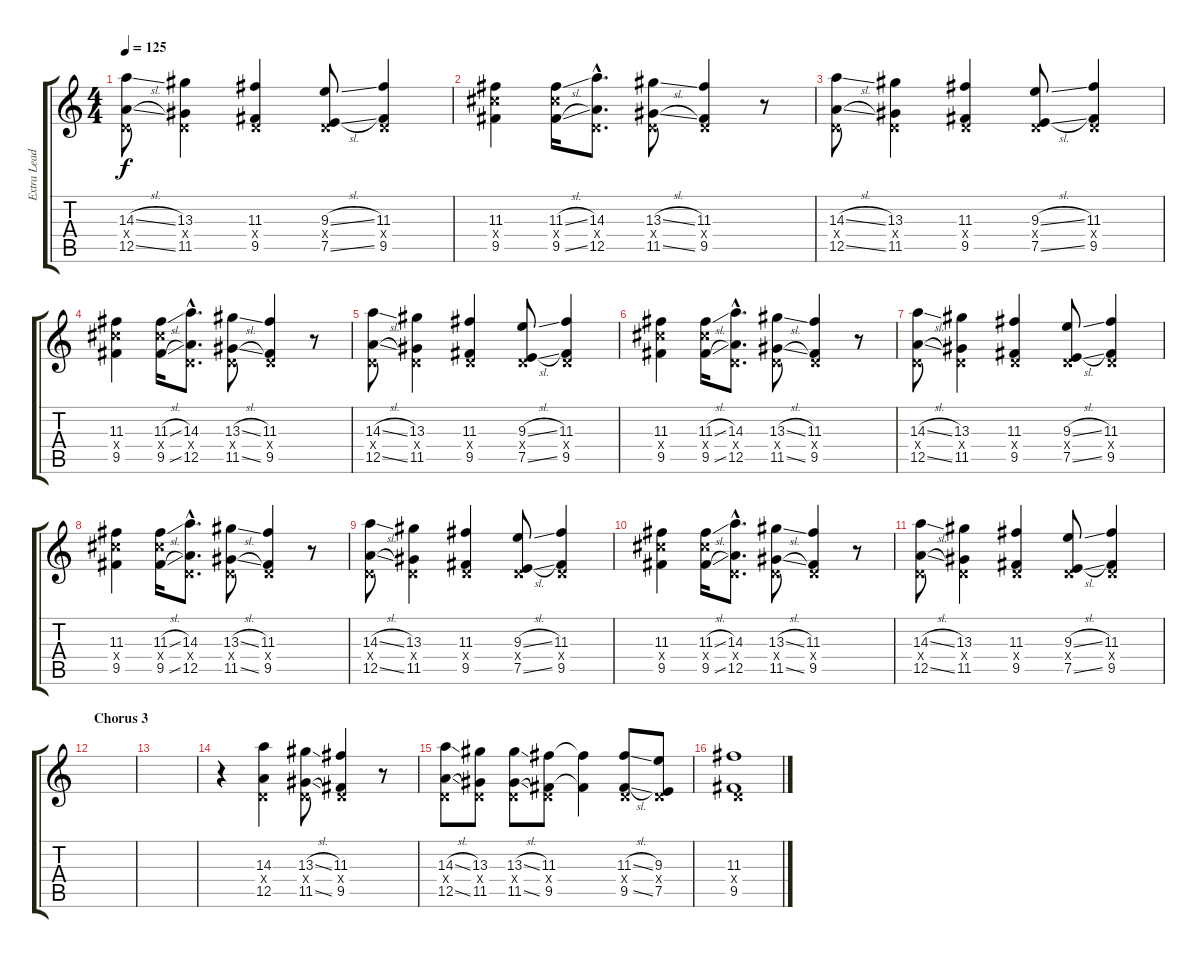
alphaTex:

\track ("Extra Lead" "Extra Lead") {instrument distortionguitar}
\staff {score tabs}
\tuning (E4 B3 G3 D3 A2 D2) {hide}
\ts (4 4)
\tempo 125
\clef g2
\ks c
(14.3{sl} 0.4{x} 12.5{sl}).8{dy f} (13.3 0.4{x} 11.5).4 (11.3 0.4{x} 9.5).4 (9.3{sl} 0.4{x} 7.5{sl}).8 (11.3 0.4{x} 9.5).4 |
(11.3 11.4{x} 9.5).4 (11.3{sl} 11.4{x} 9.5{sl}).16 (14.3{hac} 0.4{hac x} 12.5{hac}).8{d} (13.3{sl} 0.4{x} 11.5{sl}).8 (11.3 0.4{x} 9.5).4 r.8 |
(14.3{sl} 0.4{x} 12.5{sl}).8 (13.3 0.4{x} 11.5).4 (11.3 0.4{x} 9.5).4 (9.3{sl} 0.4{x} 7.5{sl}).8 (11.3 0.4{x} 9.5).4 |
(11.3 11.4{x} 9.5).4 (11.3{sl} 11.4{x} 9.5{sl}).16 (14.3{hac} 0.4{hac x} 12.5{hac}).8{d} (13.3{sl} 0.4{x} 11.5{sl}).8 (11.3 0.4{x} 9.5).4 r.8 |
(14.3{sl} 0.4{x} 12.5{sl}).8 (13.3 0.4{x} 11.5).4 (11.3 0.4{x} 9.5).4 (9.3{sl} 0.4{x} 7.5{sl}).8 (11.3 0.4{x} 9.5).4 |
(11.3 11.4{x} 9.5).4 (11.3{sl} 11.4{x} 9.5{sl}).16 (14.3{hac} 0.4{hac x} 12.5{hac}).8{d} (13.3{sl} 0.4{x} 11.5{sl}).8 (11.3 0.4{x} 9.5).4 r.8 |
(14.3{sl} 0.4{x} 12.5{sl}).8 (13.3 0.4{x} 11.5).4 (11.3 0.4{x} 9.5).4 (9.3{sl} 0.4{x} 7.5{sl}).8 (11.3 0.4{x} 9.5).4 |
(11.3 11.4{x} 9.5).4 (11.3{sl} 11.4{x} 9.5{sl}).16 (14.3{hac} 0.4{hac x} 12.5{hac}).8{d} (13.3{sl} 0.4{x} 11.5{sl}).8 (11.3 0.4{x} 9.5).4 r.8 |
(14.3{sl} 0.4{x} 12.5{sl}).8 (13.3 0.4{x} 11.5).4 (11.3 0.4{x} 9.5).4 (9.3{sl} 0.4{x} 7.5{sl}).8 (11.3 0.4{x} 9.5).4 |
(11.3 11.4{x} 9.5).4 (11.3{sl} 11.4{x} 9.5{sl}).16 (14.3{hac} 0.4{hac x} 12.5{hac}).8{d} (13.3{sl} 0.4{x} 11.5{sl}).8 (11.3 0.4{x} 9.5).4 r.8 |
(14.3{sl} 0.4{x} 12.5{sl}).8 (13.3 0.4{x} 11.5).4 (11.3 0.4{x} 9.5).4 (9.3{sl} 0.4{x} 7.5{sl}).8 (11.3 0.4{x} 9.5).4 |
\section ("" "Chorus 3")
|
|
r.4 (14.3 0.4{x} 12.5).4 (13.3{sl} 0.4{x} 11.5{sl}).8 (11.3 0.4{x} 9.5).4 r.8 |
(14.3{sl} 0.4{x} 12.5{sl}).8 (13.3 0.4{x} 11.5).8 (13.3{sl} 0.4{x} 11.5{sl}).8 (11.3 0.4{x} 9.5).8 (11.3{t} 9.5{t}).4 (11.3{sl} 0.4{x} 9.5{sl}).8 (9.3 0.4{x} 7.5).8 |
(11.3 0.4{x} 9.5).1
